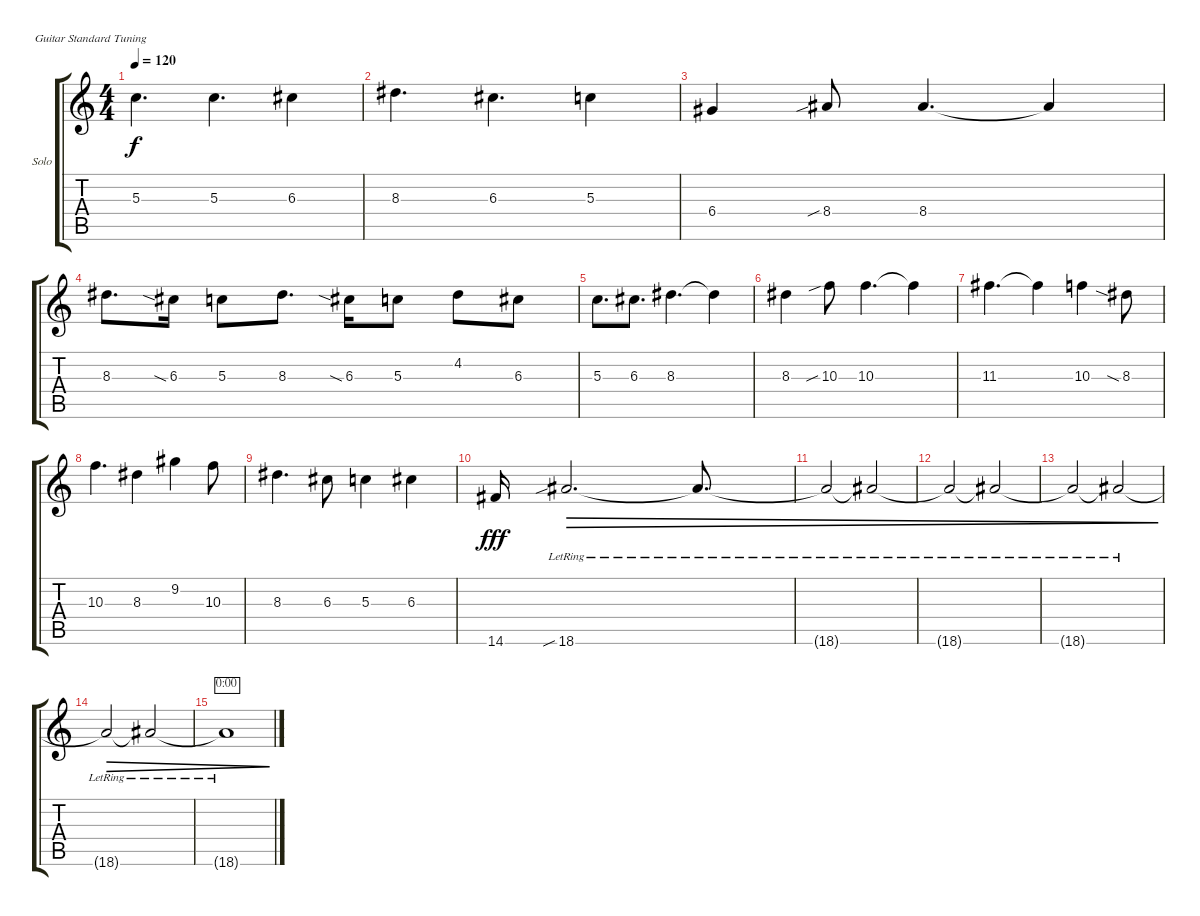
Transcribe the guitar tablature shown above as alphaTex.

\defaultSystemsLayout 4
\bracketExtendMode groupsimilarinstruments
\firstSystemTrackNameOrientation horizontal
\otherSystemsTrackNameOrientation horizontal
\track ("Solo" "Solo") {instrument distortionguitar}
\staff {score tabs}
\tuning (E4 B3 G3 D3 A2 E2)
\ts (4 4)
\tempo 120
\clef g2
\ks c
5.3.4{d dy f} 5.3.4{d} 6.3.4 |
8.3.4{d} 6.3.4{d} 5.3.4 |
6.4.4 8.4{sib}.8 8.4.4{d} 8.4{t}.4 |
8.3.8{d} 6.3{sia}.16 5.3.8 8.3.8{d} 6.3{sia}.16 5.3.8 4.2.8 6.3.8 |
5.3.8{d} 6.3.8{d} 8.3.4{d} 8.3{t}.4 |
8.3.4 10.3{sib}.8 10.3.4{d} 10.3{t}.4 |
11.3.4{d} 11.3{t}.4 10.3.4 8.3{sia}.8 |
10.3.4{d} 8.3.4 9.2.4 10.3.8 |
8.3.4{d} 6.3.8 5.3.4 6.3.4 |
14.6.16{dy fff} 18.6{sib lr}.2{d dec} 18.6{lr t}.8{d dec} |
18.6{lr t}.2{dec} 18.6{lr t}.2{dec} |
18.6{lr t}.2{dec} 18.6{lr t}.2{dec} |
18.6{lr t}.2{dec} 18.6{lr t}.2{dec} |
18.6{lr t}.2{dec} 18.6{lr t}.2{dec} |
18.6{lr t}.1{dec timer}
